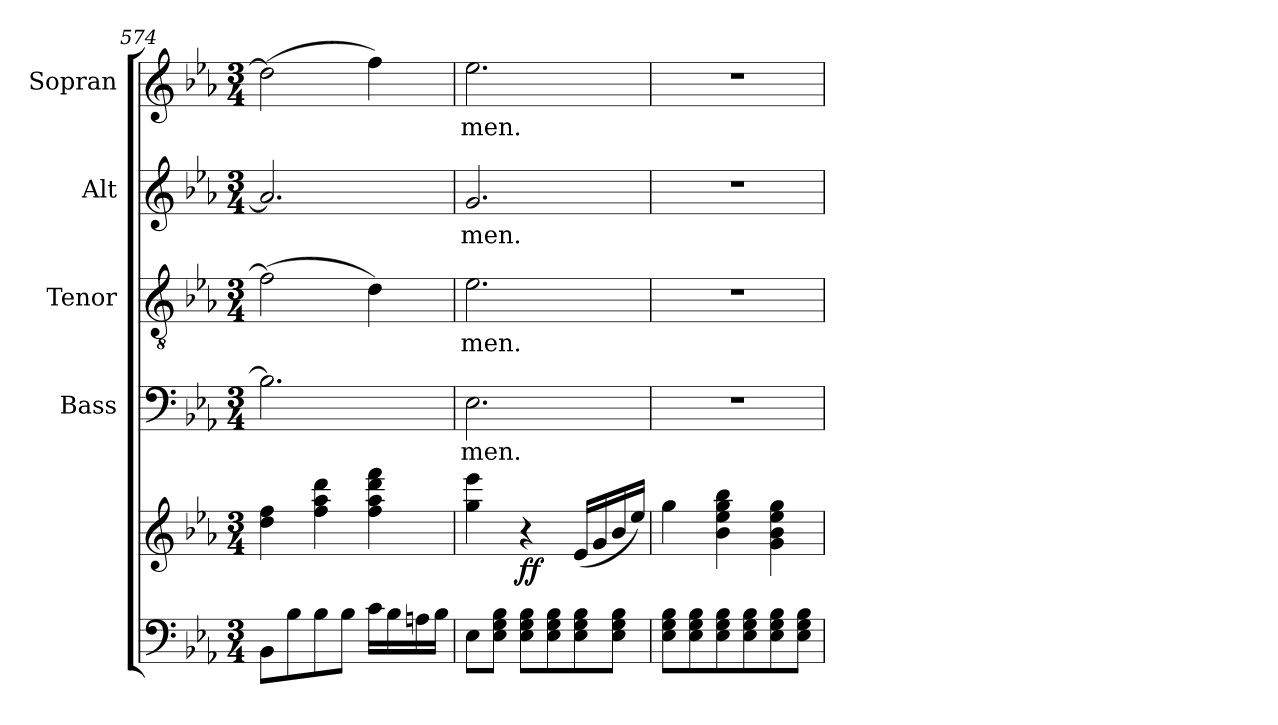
**kern	**kern	**dynam	**kern	**text	**kern	**text	**kern	**text	**kern	**text
*part5	*part5	*part5	*part4	*part4	*part3	*part3	*part2	*part2	*part1	*part1
*staff6	*staff5	*staff5/6	*staff4	*staff4	*staff3	*staff3	*staff2	*staff2	*staff1	*staff1
*	*	*	*I"Bass	*	*I"Tenor	*	*I"Alt	*	*I"Sopran	*
*	*	*	*I'B.	*	*I'T.	*	*I'A.	*	*I'S.	*
*clefF4	*clefG2	*	*clefF4	*	*clefGv2	*	*clefG2	*	*clefG2	*
*k[b-e-a-]	*k[b-e-a-]	*	*k[b-e-a-]	*	*k[b-e-a-]	*	*k[b-e-a-]	*	*k[b-e-a-]	*
*E-:	*E-:	*	*E-:	*	*E-:	*	*E-:	*	*E-:	*
*M3/4	*M3/4	*	*M3/4	*	*M3/4	*	*M3/4	*	*M3/4	*
=574	=574	=574	=574	=574	=574	=574	=574	=574	=574	=574
8BB-\L	4dd\ 4ff\	.	2.B-\]	.	(>2f\]	.	2.a-/]	.	(>2dd\]	.
8B-\	.	.	.	.	.	.	.	.	.	.
8B-\	4ff\ 4aa-\ 4ddd\	.	.	.	.	.	.	.	.	.
8B-\J	.	.	.	.	.	.	.	.	.	.
16c\LL	4ff\ 4aa-\ 4ddd\ 4fff\	.	.	.	4d\)	.	.	.	4ff\)	.
16B-\	.	.	.	.	.	.	.	.	.	.
16An\	.	.	.	.	.	.	.	.	.	.
16B-\JJ	.	.	.	.	.	.	.	.	.	.
=575	=575	=575	=575	=575	=575	=575	=575	=575	=575	=575
!	!	!	!	!LO:LY:b	!	!LO:LY:b	!	!LO:LY:b	!	!LO:LY:b
8E-\L	4gg\ 4eee-\	.	2.E-\	-men.	2.e-\	-men.	2.g/	-men.	2.ee-\	-men.
8E-\ 8G\ 8B-\J	.	.	.	.	.	.	.	.	.	.
!	!	!LO:DY:b	!	!	!	!	!	!	!	!
8E-\ 8G\ 8B-\L	4r	ff	.	.	.	.	.	.	.	.
8E-\ 8G\ 8B-\	.	.	.	.	.	.	.	.	.	.
8E-\ 8G\ 8B-\	(<16e-/LL	.	.	.	.	.	.	.	.	.
.	16g/	.	.	.	.	.	.	.	.	.
8E-\ 8G\ 8B-\J	16b-/	.	.	.	.	.	.	.	.	.
.	16ee-/JJ)	.	.	.	.	.	.	.	.	.
=576	=576	=576	=576	=576	=576	=576	=576	=576	=576	=576
8E-\ 8G\ 8B-\L	4gg\	.	2.r	.	2.r	.	2.r	.	2.r	.
8E-\ 8G\ 8B-\	.	.	.	.	.	.	.	.	.	.
8E-\ 8G\ 8B-\	4b-\ 4ee-\ 4gg\ 4bb-\	.	.	.	.	.	.	.	.	.
8E-\ 8G\ 8B-\	.	.	.	.	.	.	.	.	.	.
8E-\ 8G\ 8B-\	4g\ 4b-\ 4ee-\ 4gg\	.	.	.	.	.	.	.	.	.
8E-\ 8G\ 8B-\J	.	.	.	.	.	.	.	.	.	.
=	=	=	=	=	=	=	=	=	=	=
*-	*-	*-	*-	*-	*-	*-	*-	*-	*-	*-
